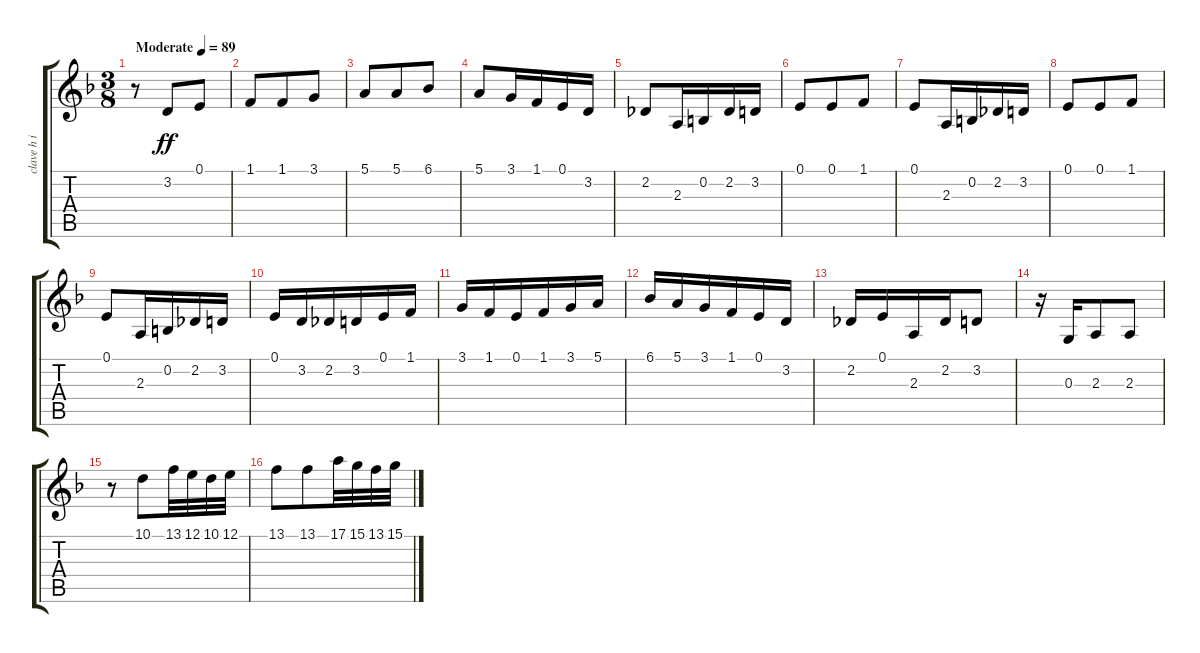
\track ("clave h i" "clave h i") {instrument harpsichord}
\staff {score tabs}
\tuning (E4 B3 G3 D3 A2 E2) {hide}
\ts (3 8)
\tempo (89 "Moderate")
\clef g2
\ks dminor
r.8{dy ff instrument harpsichord} 3.2.8 0.1.8 |
1.1.8 1.1.8 3.1.8 |
5.1.8 5.1.8 6.1.8 |
5.1.8 3.1.16 1.1.16 0.1.16 3.2.16 |
2.2.8 2.3.16 0.2.16 2.2.16 3.2.16 |
0.1.8 0.1.8 1.1.8 |
0.1.8 2.3.16 0.2.16 2.2.16 3.2.16 |
0.1.8 0.1.8 1.1.8 |
0.1.8 2.3.16 0.2.16 2.2.16 3.2.16 |
0.1.16 3.2.16 2.2.16 3.2.16 0.1.16 1.1.16 |
3.1.16 1.1.16 0.1.16 1.1.16 3.1.16 5.1.16 |
6.1.16 5.1.16 3.1.16 1.1.16 0.1.16 3.2.16 |
2.2.16 0.1.16 2.3.16 2.2.16 3.2.8 |
r.16 0.3.16 2.3.8 2.3.8 |
r.8 10.1.8 13.1.32 12.1.32 10.1.32 12.1.32 |
13.1.8 13.1.8 17.1.32 15.1.32 13.1.32 15.1.32
